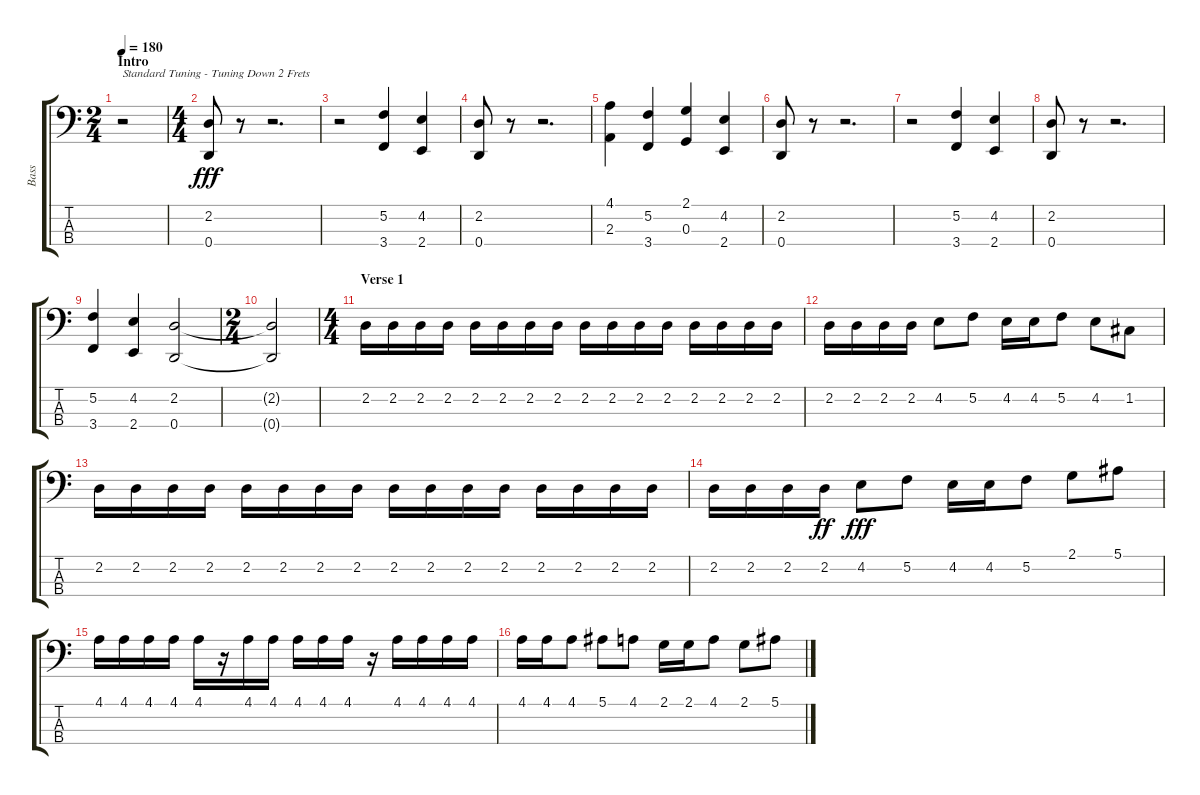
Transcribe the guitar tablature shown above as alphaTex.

\track ("Bass" "Bass") {instrument electricbassfinger}
\staff {score tabs}
\tuning (F2 C2 G1 D1) {hide}
\ts (2 4)
\section ("" "Intro")
\tempo 180
\clef f4
\ks c
r.2{txt "Standard Tuning - Tuning Down 2 Frets" dy fff instrument electricbassfinger} |
\ts (4 4)
(2.2 0.4).8 r.8 r.2{d} |
r.2 (5.2 3.4).4 (4.2 2.4).4 |
(2.2 0.4).8 r.8 r.2{d} |
(4.1 2.3).4 (5.2 3.4).4 (2.1 0.3).4 (4.2 2.4).4 |
(2.2 0.4).8 r.8 r.2{d} |
r.2 (5.2 3.4).4 (4.2 2.4).4 |
(2.2 0.4).8 r.8 r.2{d} |
(5.2 3.4).4 (4.2 2.4).4 (2.2 0.4).2 |
\ts (2 4)
(2.2{t} 0.4{t}).2 |
\ts (4 4)
\section ("" "Verse 1")
2.2.16 2.2.16 2.2.16 2.2.16 2.2.16 2.2.16 2.2.16 2.2.16 2.2.16 2.2.16 2.2.16 2.2.16 2.2.16 2.2.16 2.2.16 2.2.16 |
2.2.16 2.2.16 2.2.16 2.2.16 4.2.8 5.2.8 4.2.16 4.2.16 5.2.8 4.2.8 1.2.8 |
2.2.16 2.2.16 2.2.16 2.2.16 2.2.16 2.2.16 2.2.16 2.2.16 2.2.16 2.2.16 2.2.16 2.2.16 2.2.16 2.2.16 2.2.16 2.2.16 |
2.2.16 2.2.16 2.2.16 2.2.16{dy ff} 4.2.8{dy fff} 5.2.8 4.2.16 4.2.16 5.2.8 2.1.8 5.1.8 |
4.1.16 4.1.16 4.1.16 4.1.16 4.1.16 r.16 4.1.16 4.1.16 4.1.16 4.1.16 4.1.16 r.16 4.1.16 4.1.16 4.1.16 4.1.16 |
4.1.16 4.1.16 4.1.8 5.1.8 4.1.8 2.1.16 2.1.16 4.1.8 2.1.8 5.1.8
